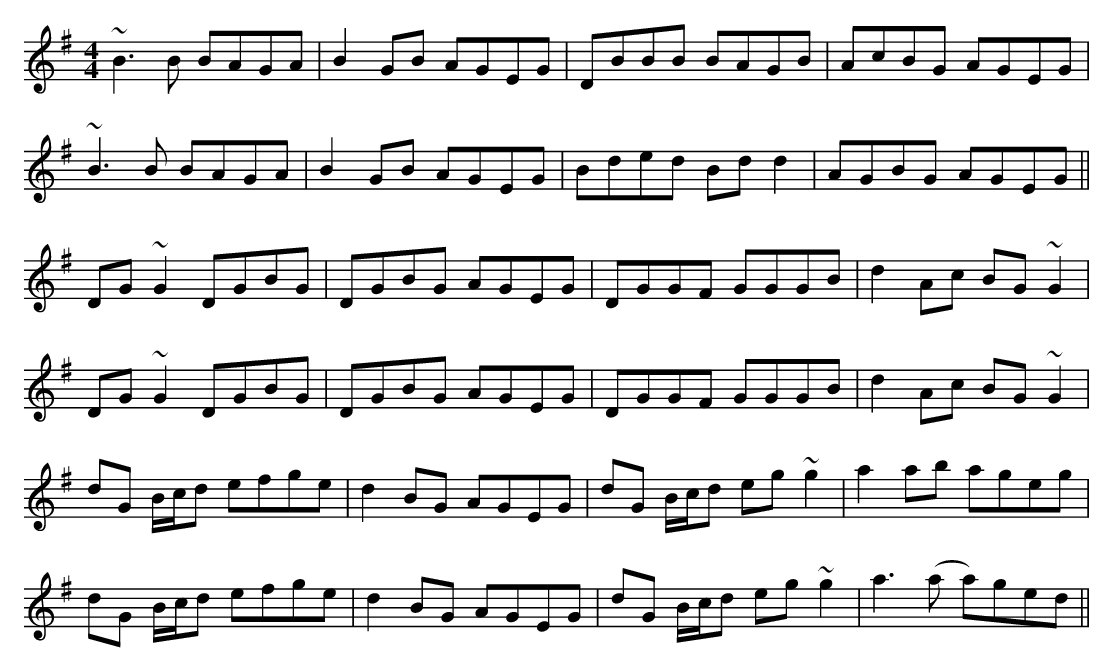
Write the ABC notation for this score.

X:1
M:4/4
K:G
~B3B BAGA|B2GB AGEG|DBBB BAGB|AcBG AGEG|
~B3B BAGA|B2GB AGEG|Bded Bdd2|AGBG AGEG||
DG~G2 DGBG|DGBG AGEG|DGGF GGGB| d2Ac BG~G2|
DG~G2 DGBG|DGBG AGEG|DGGF GGGB| d2Ac BG~G2|
dG B/c/d efge|d2BG AGEG|dG B/c/d eg~g2|a2ab ageg|
dG B/c/d efge|d2BG AGEG|dG B/c/d eg~g2|a3(a a)ged||
